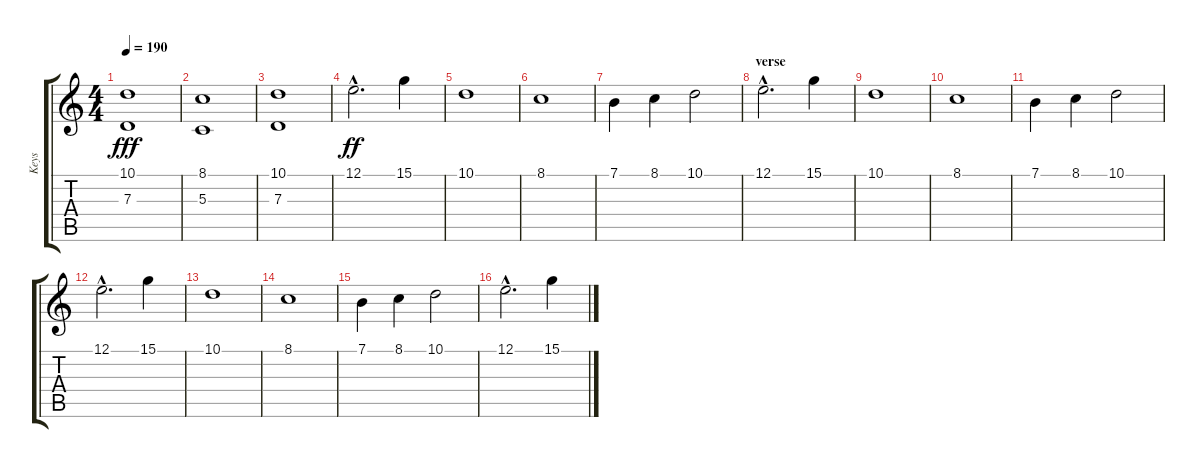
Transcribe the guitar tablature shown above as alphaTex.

\track ("Keys" "Keys") {instrument stringensemble1}
\staff {score tabs}
\tuning (E4 B3 G3 D3 A2 E2) {hide}
\ts (4 4)
\tempo 190
\clef g2
\ks c
(10.1 7.3).1{dy fff} |
(8.1 5.3).1 |
(10.1 7.3).1 |
12.1{hac}.2{d dy ff instrument stringensemble1} 15.1.4 |
10.1.1 |
8.1.1 |
7.1.4 8.1.4 10.1.2 |
\section ("" "verse")
12.1{hac}.2{d instrument stringensemble1} 15.1.4 |
10.1.1 |
8.1.1 |
7.1.4 8.1.4 10.1.2 |
12.1{hac}.2{d instrument stringensemble1} 15.1.4 |
10.1.1 |
8.1.1 |
7.1.4 8.1.4 10.1.2 |
12.1{hac}.2{d instrument stringensemble1} 15.1.4
